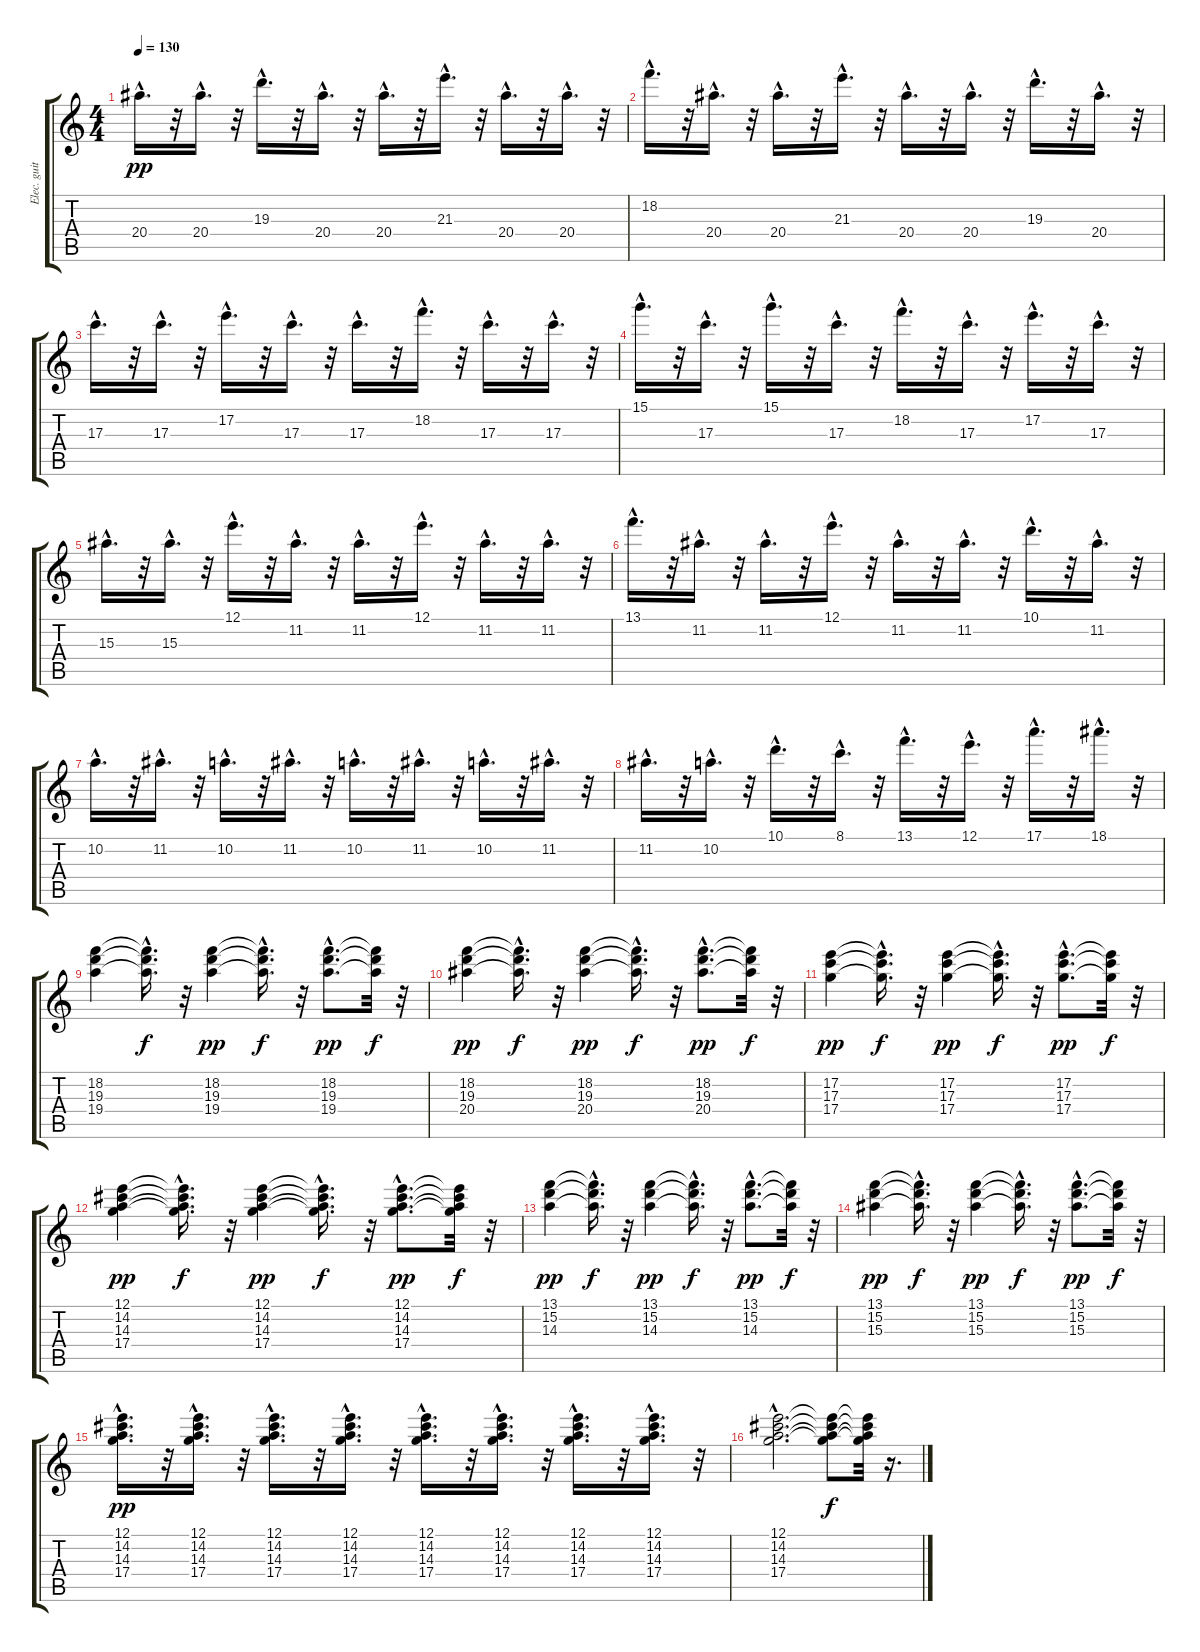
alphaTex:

\track ("Elec. guitar" "Elec. guit") {instrument acousticguitarnylon}
\staff {score tabs}
\tuning (E4 B3 G3 D3 A2 E2) {hide}
\ts (4 4)
\tempo 130
\clef g2
\ks c
20.4{hac}.16{d dy pp} r.32 20.4{hac}.16{d} r.32 19.3{hac}.16{d} r.32 20.4{hac}.16{d} r.32 20.4{hac}.16{d} r.32 21.3{hac}.16{d} r.32 20.4{hac}.16{d} r.32 20.4{hac}.16{d} r.32 |
18.2{hac}.16{d} r.32 20.4{hac}.16{d} r.32 20.4{hac}.16{d} r.32 21.3{hac}.16{d} r.32 20.4{hac}.16{d} r.32 20.4{hac}.16{d} r.32 19.3{hac}.16{d} r.32 20.4{hac}.16{d} r.32 |
17.3{hac}.16{d} r.32 17.3{hac}.16{d} r.32 17.2{hac}.16{d} r.32 17.3{hac}.16{d} r.32 17.3{hac}.16{d} r.32 18.2{hac}.16{d} r.32 17.3{hac}.16{d} r.32 17.3{hac}.16{d} r.32 |
15.1{hac}.16{d} r.32 17.3{hac}.16{d} r.32 15.1{hac}.16{d} r.32 17.3{hac}.16{d} r.32 18.2{hac}.16{d} r.32 17.3{hac}.16{d} r.32 17.2{hac}.16{d} r.32 17.3{hac}.16{d} r.32 |
15.3{hac}.16{d} r.32 15.3{hac}.16{d} r.32 12.1{hac}.16{d} r.32 11.2{hac}.16{d} r.32 11.2{hac}.16{d} r.32 12.1{hac}.16{d} r.32 11.2{hac}.16{d} r.32 11.2{hac}.16{d} r.32 |
13.1{hac}.16{d} r.32 11.2{hac}.16{d} r.32 11.2{hac}.16{d} r.32 12.1{hac}.16{d} r.32 11.2{hac}.16{d} r.32 11.2{hac}.16{d} r.32 10.1{hac}.16{d} r.32 11.2{hac}.16{d} r.32 |
10.2{hac}.16{d} r.32 11.2{hac}.16{d} r.32 10.2{hac}.16{d} r.32 11.2{hac}.16{d} r.32 10.2{hac}.16{d} r.32 11.2{hac}.16{d} r.32 10.2{hac}.16{d} r.32 11.2{hac}.16{d} r.32 |
11.2{hac}.16{d} r.32 10.2{hac}.16{d} r.32 10.1{hac}.16{d} r.32 8.1{hac}.16{d} r.32 13.1{hac}.16{d} r.32 12.1{hac}.16{d} r.32 17.1{hac}.16{d} r.32 18.1{hac}.16{d} r.32 |
(18.2 19.3 19.4).4 (18.2{hac t} 19.3{hac t} 19.4{hac t}).16{d dy f} r.32 (18.2 19.3 19.4).4{dy pp} (18.2{hac t} 19.3{hac t} 19.4{hac t}).16{d dy f} r.32 (18.2{hac} 19.3{hac} 19.4{hac}).8{d dy pp} (18.2{t} 19.3{t} 19.4{t}).32{dy f} r.32 |
(18.2 19.3 20.4).4{dy pp} (18.2{hac t} 19.3{hac t} 20.4{hac t}).16{d dy f} r.32 (18.2 19.3 20.4).4{dy pp} (18.2{hac t} 19.3{hac t} 20.4{hac t}).16{d dy f} r.32 (18.2{hac} 19.3{hac} 20.4{hac}).8{d dy pp} (18.2{t} 19.3{t} 20.4{t}).32{dy f} r.32 |
(17.2 17.3 17.4).4{dy pp} (17.2{hac t} 17.3{hac t} 17.4{hac t}).16{d dy f} r.32 (17.2 17.3 17.4).4{dy pp} (17.2{hac t} 17.3{hac t} 17.4{hac t}).16{d dy f} r.32 (17.2{hac} 17.3{hac} 17.4{hac}).8{d dy pp} (17.2{t} 17.3{t} 17.4{t}).32{dy f} r.32 |
(12.1 14.2 14.3 17.4).4{dy pp} (12.1{hac t} 14.2{hac t} 14.3{hac t} 17.4{hac t}).16{d dy f} r.32 (12.1 14.2 14.3 17.4).4{dy pp} (12.1{hac t} 14.2{hac t} 14.3{hac t} 17.4{hac t}).16{d dy f} r.32 (12.1{hac} 14.2{hac} 14.3{hac} 17.4{hac}).8{d dy pp} (12.1{t} 14.2{t} 14.3{t} 17.4{t}).32{dy f} r.32 |
(13.1 15.2 14.3).4{dy pp} (13.1{hac t} 15.2{hac t} 14.3{hac t}).16{d dy f} r.32 (13.1 15.2 14.3).4{dy pp} (13.1{hac t} 15.2{hac t} 14.3{hac t}).16{d dy f} r.32 (13.1{hac} 15.2{hac} 14.3{hac}).8{d dy pp} (13.1{t} 15.2{t} 14.3{t}).32{dy f} r.32 |
(13.1 15.2 15.3).4{dy pp} (13.1{hac t} 15.2{hac t} 15.3{hac t}).16{d dy f} r.32 (13.1 15.2 15.3).4{dy pp} (13.1{hac t} 15.2{hac t} 15.3{hac t}).16{d dy f} r.32 (13.1{hac} 15.2{hac} 15.3{hac}).8{d dy pp} (13.1{t} 15.2{t} 15.3{t}).32{dy f} r.32 |
(12.1{hac} 14.2{hac} 14.3{hac} 17.4{hac}).16{d dy pp} r.32 (12.1{hac} 14.2{hac} 14.3{hac} 17.4{hac}).16{d} r.32 (12.1{hac} 14.2{hac} 14.3{hac} 17.4{hac}).16{d} r.32 (12.1{hac} 14.2{hac} 14.3{hac} 17.4{hac}).16{d} r.32 (12.1{hac} 14.2{hac} 14.3{hac} 17.4{hac}).16{d} r.32 (12.1{hac} 14.2{hac} 14.3{hac} 17.4{hac}).16{d} r.32 (12.1{hac} 14.2{hac} 14.3{hac} 17.4{hac}).16{d} r.32 (12.1{hac} 14.2{hac} 14.3{hac} 17.4{hac}).16{d} r.32 |
(12.1{hac} 14.2{hac} 14.3{hac} 17.4{hac}).2{d} (12.1{t} 14.2{t} 14.3{t} 17.4{t}).8{dy f} (12.1{t} 14.2{t} 14.3{t} 17.4{t}).32 r.16{d}
